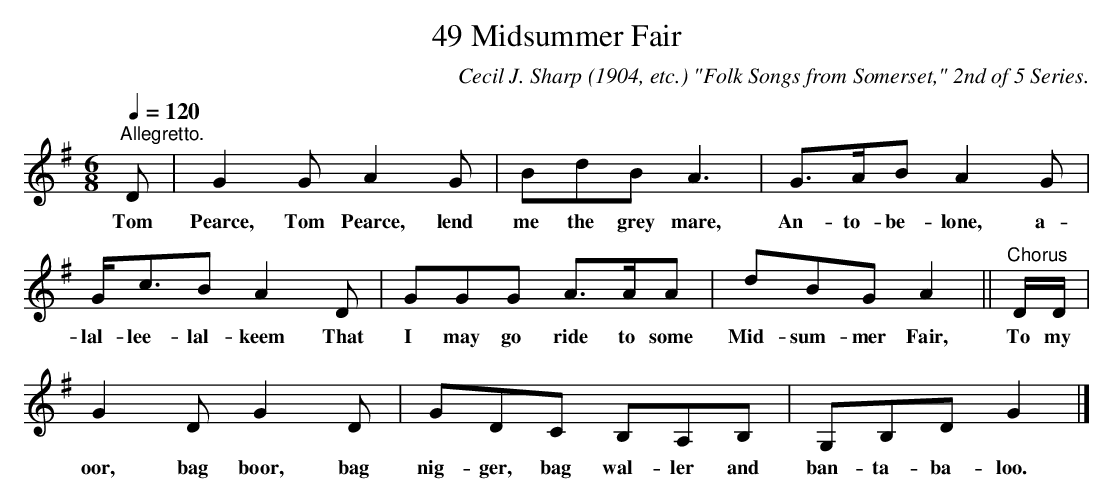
X:1
T:49 Midsummer Fair
C:Cecil J. Sharp (1904, etc.) "Folk Songs from Somerset," 2nd of 5 Series.
L:1/8
Q:1/4=120
M:6/8
K:G
"^Allegretto." D | G2 G A2 G | BdB A3 | G>AB A2 G |$ G<cB A2 D | GGG A>AA | dBG A2 ||
w: Tom|Pearce, Tom Pearce, lend|me the grey mare,|An- to- be- lone, a-|lal- lee- lal- keem That|I may go ride to some|Mid- sum- mer Fair,|
"^Chorus" D/D/ |$ G2 D G2 D | GDC B,A,B, | G,B,D G2 |]
w: To my|oor, bag boor, bag|nig- ger, bag wal- ler and|ban- ta- ba- loo.|
